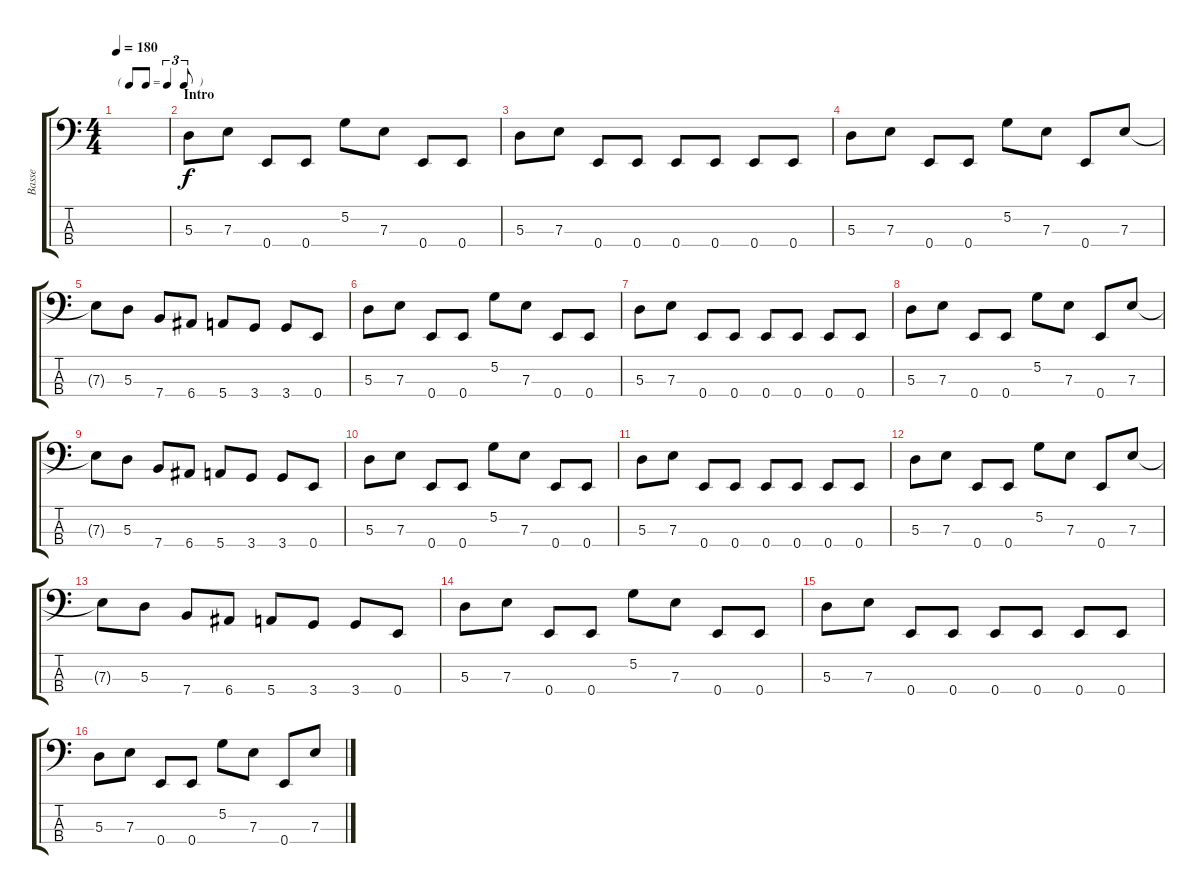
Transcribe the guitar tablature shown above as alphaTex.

\track ("Basse" "Basse") {instrument electricbassfinger}
\staff {score tabs}
\tuning (G2 D2 A1 E1) {hide}
\ts (4 4)
\tf triplet8th
\tempo 180
\clef f4
\ks c
|
\section ("" "Intro")
5.3.8 7.3.8 0.4.8 0.4.8 5.2.8 7.3.8 0.4.8 0.4.8 |
5.3.8 7.3.8 0.4.8 0.4.8 0.4.8 0.4.8 0.4.8 0.4.8 |
5.3.8 7.3.8 0.4.8 0.4.8 5.2.8 7.3.8 0.4.8 7.3.8 |
7.3{t}.8 5.3.8 7.4.8 6.4.8 5.4.8 3.4.8 3.4.8 0.4.8 |
5.3.8 7.3.8 0.4.8 0.4.8 5.2.8 7.3.8 0.4.8 0.4.8 |
5.3.8 7.3.8 0.4.8 0.4.8 0.4.8 0.4.8 0.4.8 0.4.8 |
5.3.8 7.3.8 0.4.8 0.4.8 5.2.8 7.3.8 0.4.8 7.3.8 |
7.3{t}.8 5.3.8 7.4.8 6.4.8 5.4.8 3.4.8 3.4.8 0.4.8 |
5.3.8 7.3.8 0.4.8 0.4.8 5.2.8 7.3.8 0.4.8 0.4.8 |
5.3.8 7.3.8 0.4.8 0.4.8 0.4.8 0.4.8 0.4.8 0.4.8 |
5.3.8 7.3.8 0.4.8 0.4.8 5.2.8 7.3.8 0.4.8 7.3.8 |
7.3{t}.8 5.3.8 7.4.8 6.4.8 5.4.8 3.4.8 3.4.8 0.4.8 |
5.3.8 7.3.8 0.4.8 0.4.8 5.2.8 7.3.8 0.4.8 0.4.8 |
5.3.8 7.3.8 0.4.8 0.4.8 0.4.8 0.4.8 0.4.8 0.4.8 |
5.3.8 7.3.8 0.4.8 0.4.8 5.2.8 7.3.8 0.4.8 7.3.8
